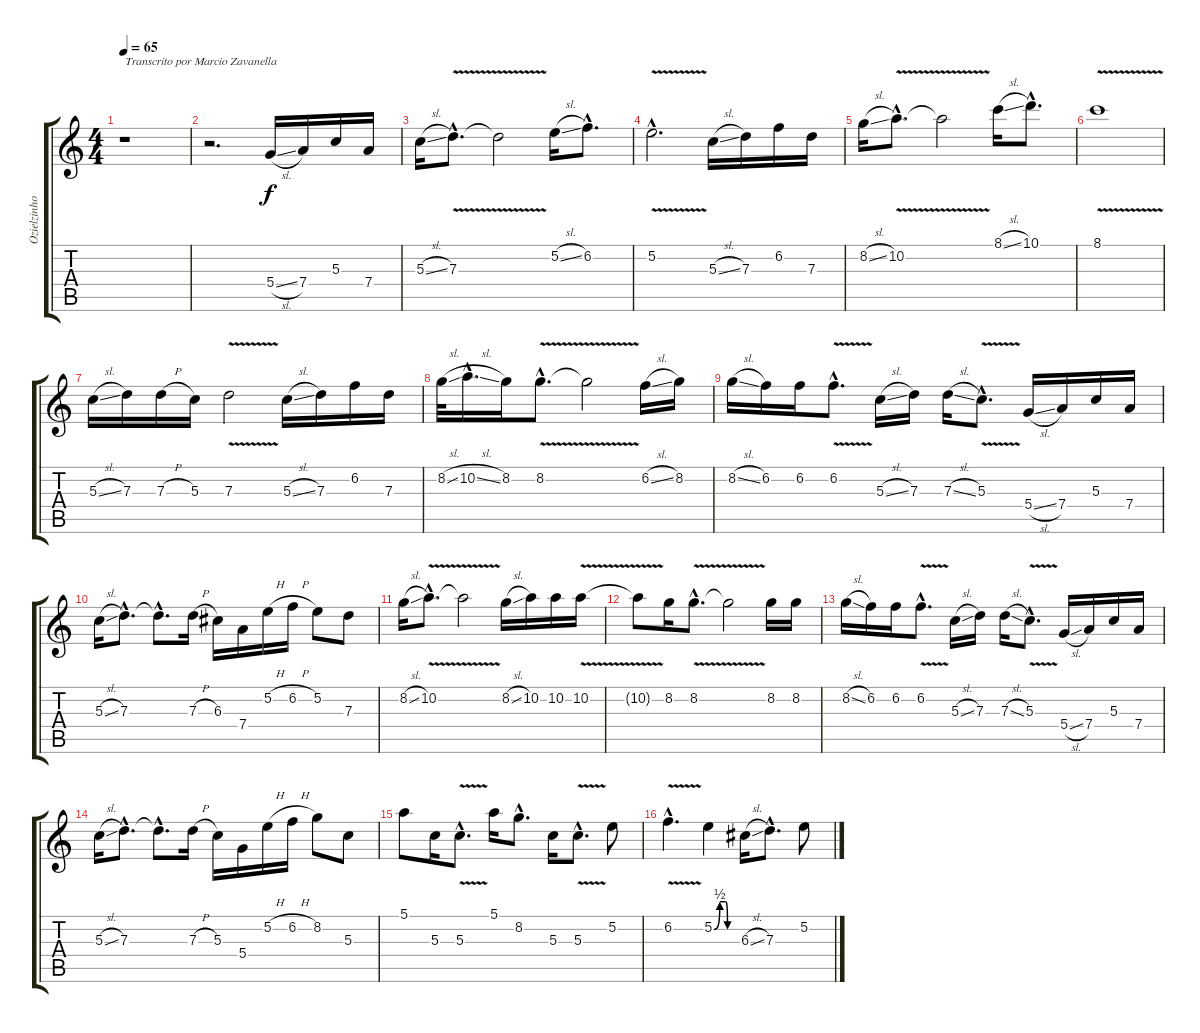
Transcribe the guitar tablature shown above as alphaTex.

\track ("Ozielzinho" "Ozielzinho") {instrument electricguitarjazz}
\staff {score tabs}
\tuning (E4 B3 G3 D3 A2 E2) {hide}
\ts (4 4)
\tempo 65
\clef g2
\ks c
r.1{txt "Transcrito por Marcio Zavanella" dy f instrument electricguitarjazz} |
r.2{d} 5.4{sl}.16 7.4.16 5.3.16 7.4.16 |
5.3{sl}.16 7.3{v hac}.8{d} 7.3{t}.2 5.2{sl}.16 6.2{hac}.8{d} |
5.2{v hac}.2{d} 5.3{sl}.16 7.3.16 6.2.16 7.3.16 |
8.2{sl}.16 10.2{v hac}.8{d} 10.2{t}.2 8.1{sl}.16 10.1{hac}.8{d} |
8.1{v}.1 |
5.3{sl}.16 7.3.16 7.3{h}.16 5.3.16 7.3{v}.2 5.3{sl}.16 7.3.16 6.2.16 7.3.16 |
8.2{sl}.32 10.2{sl hac}.16{d} 8.2.16 8.2{v hac}.8{d} 8.2{t}.2 6.2{sl}.16 8.2.16 |
8.2{sl}.16 6.2.16 6.2.16 6.2{v hac}.8{d} 5.3{sl}.16 7.3.16 7.3{sl}.16 5.3{v hac}.8{d} 5.4{sl}.16 7.4.16 5.3.16 7.4.16 |
5.3{sl}.16 7.3{hac}.8{d} 7.3{hac t}.8{d} 7.3{h}.16 6.3.16 7.4.16 5.2{h}.16 6.2{h}.16 5.2.8 7.3.8 |
8.2{sl}.16 10.2{v hac}.8{d} 10.2{t}.2 8.2{sl}.16 10.2.16 10.2.16 10.2{v}.16 |
10.2{t}.8 8.2.16 8.2{v hac}.8{d} 8.2{t}.2 8.2.16 8.2.16 |
8.2{sl}.16 6.2.16 6.2.16 6.2{v hac}.8{d} 5.3{sl}.16 7.3.16 7.3{sl}.16 5.3{v hac}.8{d} 5.4{sl}.16 7.4.16 5.3.16 7.4.16 |
5.3{sl}.16 7.3{hac}.8{d} 7.3{hac t}.8{d} 7.3{h}.16 5.3.16 5.4.16 5.2{h}.16 6.2{h}.16 8.2.8 5.3.8 |
5.1.8 5.3.16 5.3{v hac}.8{d} 5.1.16 8.2{hac}.8{d} 5.3.16 5.3{v hac}.8{d} 5.2.8 |
6.2{v hac}.4{d} 5.2{be (custom 0 0 15 2 30 2 35 0 60 0)}.4 6.3{sl}.16 7.3{hac}.8{d} 5.2.8
